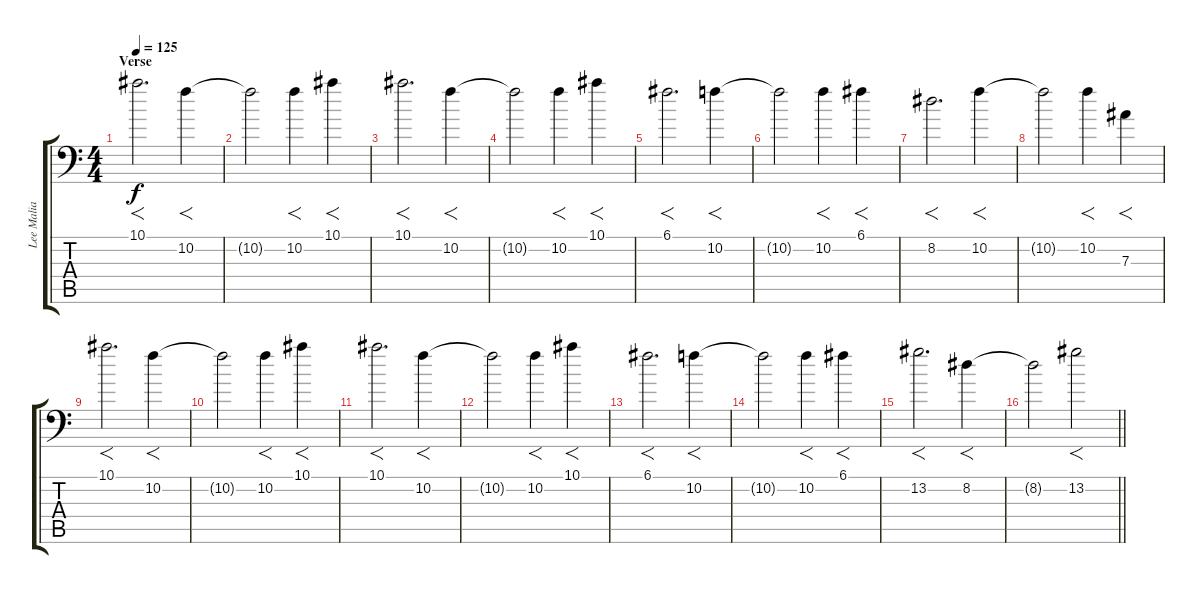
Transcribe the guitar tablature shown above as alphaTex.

\track ("Lee Malia" "Lee Malia") {instrument distortionguitar}
\staff {score tabs}
\tuning (C4 G3 Eb3 Bb2 F2 Bb1) {hide}
\ts (4 4)
\section ("" "Verse")
\tempo 125
\clef f4
\ks c
10.1.2{f d dy f volume 6 instrument electricguitarclean} 10.2.4{f} |
10.2{t}.2 10.2.4{f} 10.1.4{f} |
10.1.2{f d} 10.2.4{f} |
10.2{t}.2 10.2.4{f} 10.1.4{f} |
6.1.2{f d} 10.2.4{f} |
10.2{t}.2 10.2.4{f} 6.1.4{f} |
8.2.2{f d} 10.2.4{f} |
10.2{t}.2 10.2.4{f} 7.3.4{f} |
10.1.2{f d} 10.2.4{f} |
10.2{t}.2 10.2.4{f} 10.1.4{f} |
10.1.2{f d} 10.2.4{f} |
10.2{t}.2 10.2.4{f} 10.1.4{f} |
6.1.2{f d} 10.2.4{f} |
10.2{t}.2 10.2.4{f} 6.1.4{f} |
13.2.2{f d} 8.2.4{f} |
\barLineRight lightlight
8.2{t}.2 13.2.2{f}
